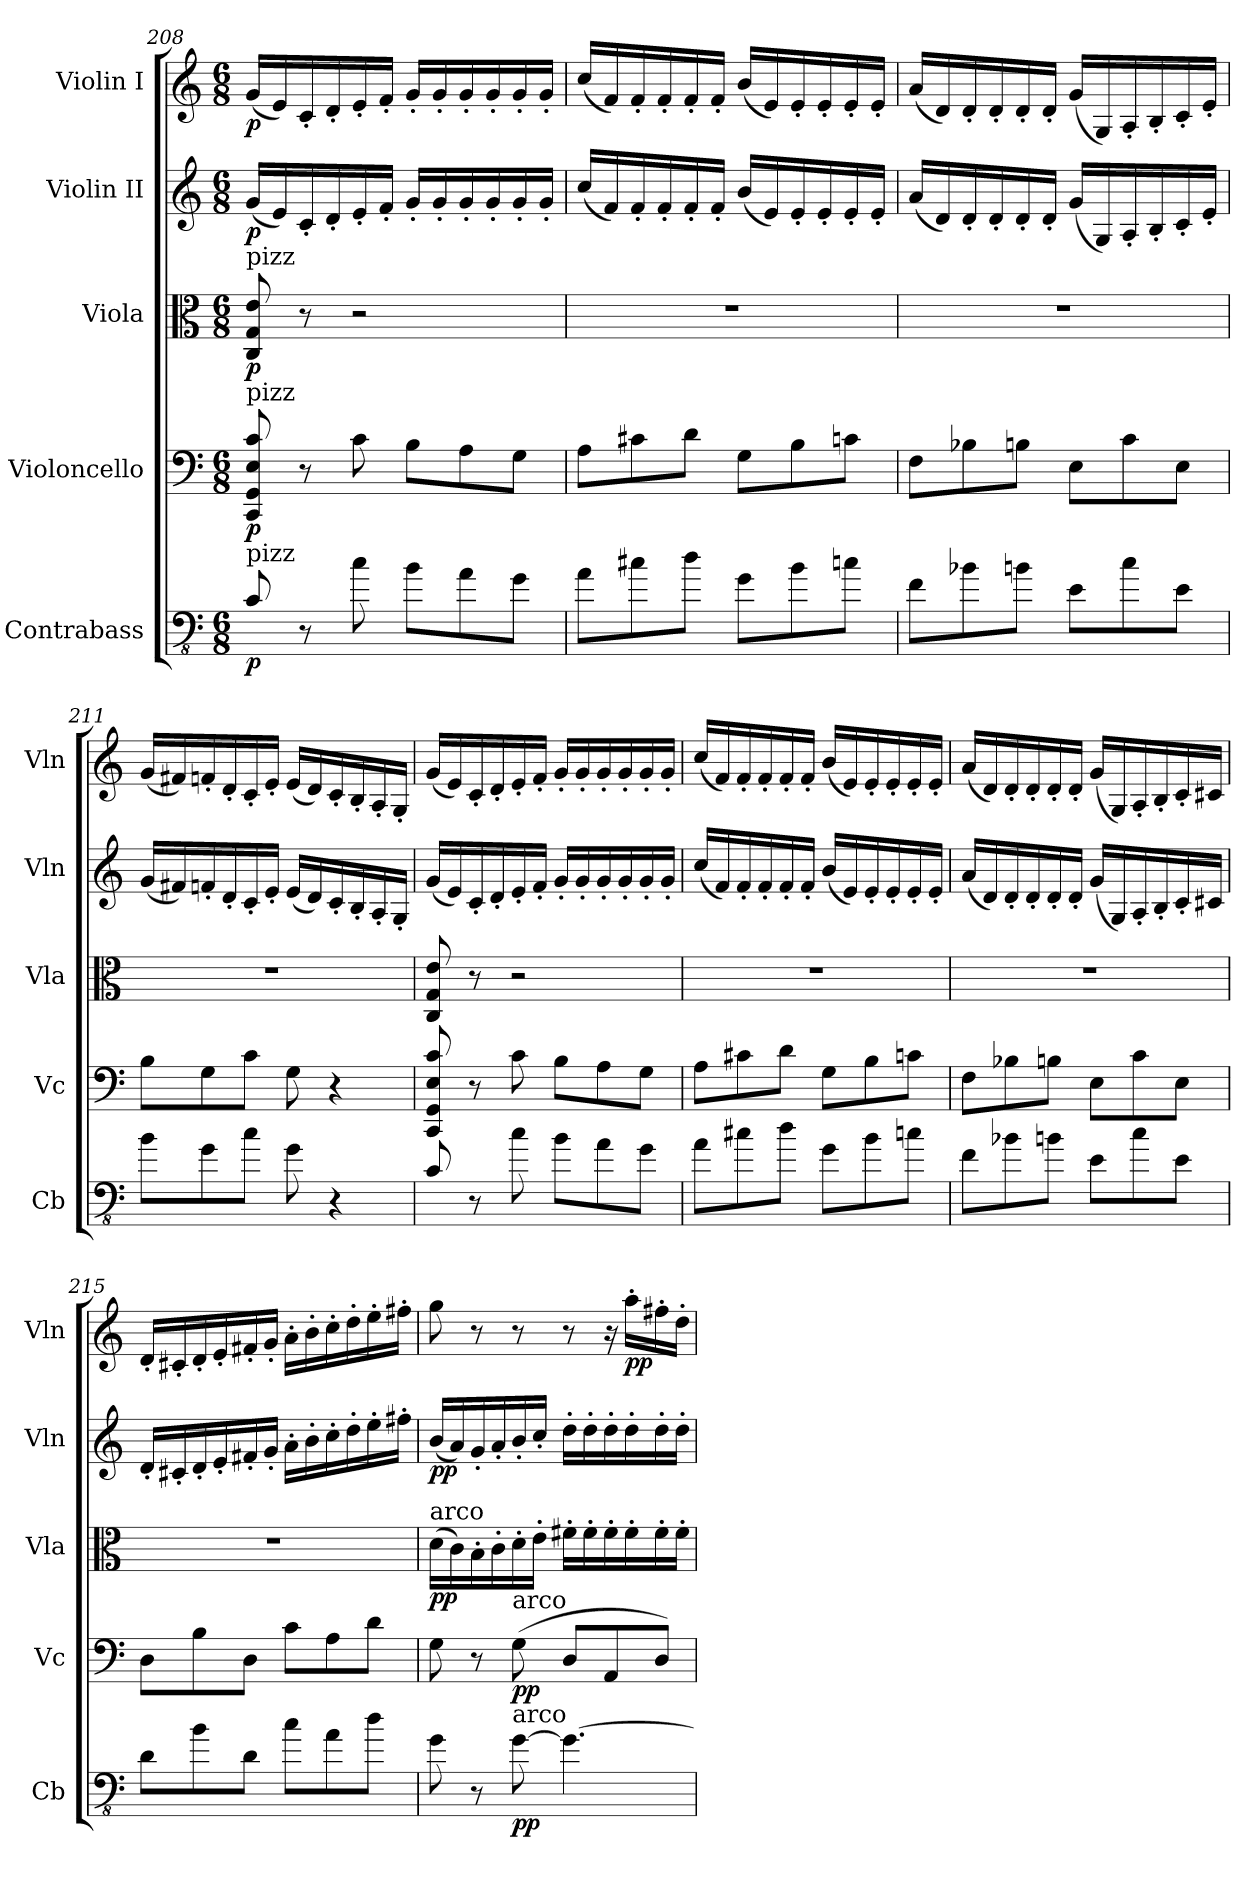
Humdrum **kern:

**kern	**dynam	**kern	**dynam	**kern	**dynam	**kern	**dynam	**kern	**dynam
*part5	*part5	*part4	*part4	*part3	*part3	*part2	*part2	*part1	*part1
*staff5	*staff5	*staff4	*staff4	*staff3	*staff3	*staff2	*staff2	*staff1	*staff1
*I"Contrabass	*	*I"Violoncello	*	*I"Viola	*	*I"Violin II	*	*I"Violin I	*
*I'Cb	*	*I'Vc	*	*I'Vla	*	*I'Vln	*	*I'Vln	*
*clefFv4	*	*clefF4	*	*clefC3	*	*clefG2	*	*clefG2	*
*ITrd7c12	*	*	*	*	*	*	*	*	*
*k[]	*	*k[]	*	*k[]	*	*k[]	*	*k[]	*
*M6/8	*	*M6/8	*	*M6/8	*	*M6/8	*	*M6/8	*
=208	=208	=208	=208	=208	=208	=208	=208	=208	=208
!	!	!	!	!LO:TX:a:t=pizz	!	!	!	!	!
!	!	!LO:TX:a:t=pizz	!	!	!	!	!	!	!
!LO:TX:a:t=pizz	!	!	!	!	!	!	!	!	!
!	!LO:DY:b	!	!LO:DY:b	!	!LO:DY:b	!	!LO:DY:b	!	!LO:DY:b
8CC/	p	8CC/ 8GG/ 8E/ 8c/	p	8C/ 8G/ 8e/	p	(16g/LL	p	(16g/LL	p
.	.	.	.	.	.	16e/)	.	16e/)	.
8r	.	8r	.	8r	.	16c'/	.	16c'/	.
.	.	.	.	.	.	16d'/	.	16d'/	.
8C\	.	8c\	.	2r	.	16e'/	.	16e'/	.
.	.	.	.	.	.	16f'/JJ	.	16f'/JJ	.
8BB\L	.	8B\L	.	.	.	16g'/LL	.	16g'/LL	.
.	.	.	.	.	.	16g'/	.	16g'/	.
8AA\	.	8A\	.	.	.	16g'/	.	16g'/	.
.	.	.	.	.	.	16g'/	.	16g'/	.
8GG\J	.	8G\J	.	.	.	16g'/	.	16g'/	.
.	.	.	.	.	.	16g'/JJ	.	16g'/JJ	.
=209	=209	=209	=209	=209	=209	=209	=209	=209	=209
8AA\L	.	8A\L	.	2.r	.	(16cc/LL	.	(16cc/LL	.
.	.	.	.	.	.	16f/)	.	16f/)	.
8C#X\	.	8c#X\	.	.	.	16f'/	.	16f'/	.
.	.	.	.	.	.	16f'/	.	16f'/	.
8D\J	.	8d\J	.	.	.	16f'/	.	16f'/	.
.	.	.	.	.	.	16f'/JJ	.	16f'/JJ	.
8GG\L	.	8G\L	.	.	.	(16b/LL	.	(16b/LL	.
.	.	.	.	.	.	16e/)	.	16e/)	.
8BB\	.	8B\	.	.	.	16e'/	.	16e'/	.
.	.	.	.	.	.	16e'/	.	16e'/	.
8Cn\J	.	8cn\J	.	.	.	16e'/	.	16e'/	.
.	.	.	.	.	.	16e'/JJ	.	16e'/JJ	.
=210	=210	=210	=210	=210	=210	=210	=210	=210	=210
8FF\L	.	8F\L	.	2.r	.	(16a/LL	.	(16a/LL	.
.	.	.	.	.	.	16d/)	.	16d/)	.
8BB-X\	.	8B-X\	.	.	.	16d'/	.	16d'/	.
.	.	.	.	.	.	16d'/	.	16d'/	.
8BBn\J	.	8Bn\J	.	.	.	16d'/	.	16d'/	.
.	.	.	.	.	.	16d'/JJ	.	16d'/JJ	.
8EE\L	.	8E\L	.	.	.	(16g/LL	.	(16g/LL	.
.	.	.	.	.	.	16G/)	.	16G/)	.
8C\	.	8c\	.	.	.	16A'/	.	16A'/	.
.	.	.	.	.	.	16B'/	.	16B'/	.
8EE\J	.	8E\J	.	.	.	16c'/	.	16c'/	.
.	.	.	.	.	.	16e'/JJ	.	16e'/JJ	.
!!LO:LB:g=z
=211	=211	=211	=211	=211	=211	=211	=211	=211	=211
8BB\L	.	8B\L	.	2.r	.	(16g/LL	.	(16g/LL	.
.	.	.	.	.	.	16f#X/)	.	16f#X/)	.
8GG\	.	8G\	.	.	.	16fn'/	.	16fn'/	.
.	.	.	.	.	.	16d'/	.	16d'/	.
8C\J	.	8c\J	.	.	.	16c'/	.	16c'/	.
.	.	.	.	.	.	16e'/JJ	.	16e'/JJ	.
8GG\	.	8G\	.	.	.	(16e/LL	.	(16e/LL	.
.	.	.	.	.	.	16d/)	.	16d/)	.
4r	.	4r	.	.	.	16c'/	.	16c'/	.
.	.	.	.	.	.	16B'/	.	16B'/	.
.	.	.	.	.	.	16A'/	.	16A'/	.
.	.	.	.	.	.	16G'/JJ	.	16G'/JJ	.
=212	=212	=212	=212	=212	=212	=212	=212	=212	=212
8CC/	.	8CC/ 8GG/ 8E/ 8c/	.	8C/ 8G/ 8e/	.	(16g/LL	.	(16g/LL	.
.	.	.	.	.	.	16e/)	.	16e/)	.
8r	.	8r	.	8r	.	16c'/	.	16c'/	.
.	.	.	.	.	.	16d'/	.	16d'/	.
8C\	.	8c\	.	2r	.	16e'/	.	16e'/	.
.	.	.	.	.	.	16f'/JJ	.	16f'/JJ	.
8BB\L	.	8B\L	.	.	.	16g'/LL	.	16g'/LL	.
.	.	.	.	.	.	16g'/	.	16g'/	.
8AA\	.	8A\	.	.	.	16g'/	.	16g'/	.
.	.	.	.	.	.	16g'/	.	16g'/	.
8GG\J	.	8G\J	.	.	.	16g'/	.	16g'/	.
.	.	.	.	.	.	16g'/JJ	.	16g'/JJ	.
=213	=213	=213	=213	=213	=213	=213	=213	=213	=213
8AA\L	.	8A\L	.	2.r	.	(16cc/LL	.	(16cc/LL	.
.	.	.	.	.	.	16f/)	.	16f/)	.
8C#X\	.	8c#X\	.	.	.	16f'/	.	16f'/	.
.	.	.	.	.	.	16f'/	.	16f'/	.
8D\J	.	8d\J	.	.	.	16f'/	.	16f'/	.
.	.	.	.	.	.	16f'/JJ	.	16f'/JJ	.
8GG\L	.	8G\L	.	.	.	(16b/LL	.	(16b/LL	.
.	.	.	.	.	.	16e/)	.	16e/)	.
8BB\	.	8B\	.	.	.	16e'/	.	16e'/	.
.	.	.	.	.	.	16e'/	.	16e'/	.
8Cn\J	.	8cn\J	.	.	.	16e'/	.	16e'/	.
.	.	.	.	.	.	16e'/JJ	.	16e'/JJ	.
=214	=214	=214	=214	=214	=214	=214	=214	=214	=214
8FF\L	.	8F\L	.	2.r	.	(16a/LL	.	(16a/LL	.
.	.	.	.	.	.	16d/)	.	16d/)	.
8BB-X\	.	8B-X\	.	.	.	16d'/	.	16d'/	.
.	.	.	.	.	.	16d'/	.	16d'/	.
8BBn\J	.	8Bn\J	.	.	.	16d'/	.	16d'/	.
.	.	.	.	.	.	16d'/JJ	.	16d'/JJ	.
8EE\L	.	8E\L	.	.	.	(16g/LL	.	(16g/LL	.
.	.	.	.	.	.	16G/)	.	16G/)	.
8C\	.	8c\	.	.	.	16A'/	.	16A'/	.
.	.	.	.	.	.	16B'/	.	16B'/	.
8EE\J	.	8E\J	.	.	.	16c'/	.	16c'/	.
.	.	.	.	.	.	16c#X/JJ	.	16c#X/JJ	.
!!LO:PB:g=z
=215	=215	=215	=215	=215	=215	=215	=215	=215	=215
8DD\L	.	8D\L	.	2.r	.	16d'/LL	.	16d'/LL	.
.	.	.	.	.	.	16c#X'/	.	16c#X'/	.
8BB\	.	8B\	.	.	.	16d'/	.	16d'/	.
.	.	.	.	.	.	16e'/	.	16e'/	.
8DD\J	.	8D\J	.	.	.	16f#X'/	.	16f#X'/	.
.	.	.	.	.	.	16g'/JJ	.	16g'/JJ	.
8C\L	.	8c\L	.	.	.	16a'\LL	.	16a'\LL	.
.	.	.	.	.	.	16b'\	.	16b'\	.
8AA\	.	8A\	.	.	.	16cc'\	.	16cc'\	.
.	.	.	.	.	.	16dd'\	.	16dd'\	.
8D\J	.	8d\J	.	.	.	16ee'\	.	16ee'\	.
.	.	.	.	.	.	16ff#X'\JJ	.	16ff#X'\JJ	.
=216	=216	=216	=216	=216	=216	=216	=216	=216	=216
!	!	!	!	!LO:TX:a:t=arco	!	!	!	!	!
!	!	!	!	!	!LO:DY:b	!	!LO:DY:b	!	!
8GG\	.	8G\	.	(16d\LL	pp	(16b/LL	pp	8gg\	.
.	.	.	.	16c\)	.	16a/)	.	.	.
8r	.	8r	.	16B'\	.	16g'/	.	8r	.
.	.	.	.	16c'\	.	16a'/	.	.	.
!	!	!LO:TX:a:t=arco	!	!	!	!	!	!	!
!LO:TX:a:t=arco	!	!	!	!	!	!	!	!	!
!	!LO:DY:b	!	!LO:DY:b	!	!	!	!	!	!
[8GG\	pp	(8G\	pp	16d'\	.	16b'/	.	8r	.
.	.	.	.	16e'\JJ	.	16cc'/JJ	.	.	.
4.GG\_	.	8D/L	.	16f#X'\LL	.	16dd'\LL	.	8r	.
.	.	.	.	16f#'\	.	16dd'\	.	.	.
.	.	8AA/	.	16f#'\	.	16dd'\	.	16r	.
!	!	!	!	!	!	!	!	!	!LO:DY:b
.	.	.	.	16f#'\	.	16dd'\	.	16aa'\LL	pp
.	.	8D/J)	.	16f#'\	.	16dd'\	.	16ff#X'\	.
.	.	.	.	16f#'\JJ	.	16dd'\JJ	.	16dd'\JJ	.
=	=	=	=	=	=	=	=	=	=
*-	*-	*-	*-	*-	*-	*-	*-	*-	*-
